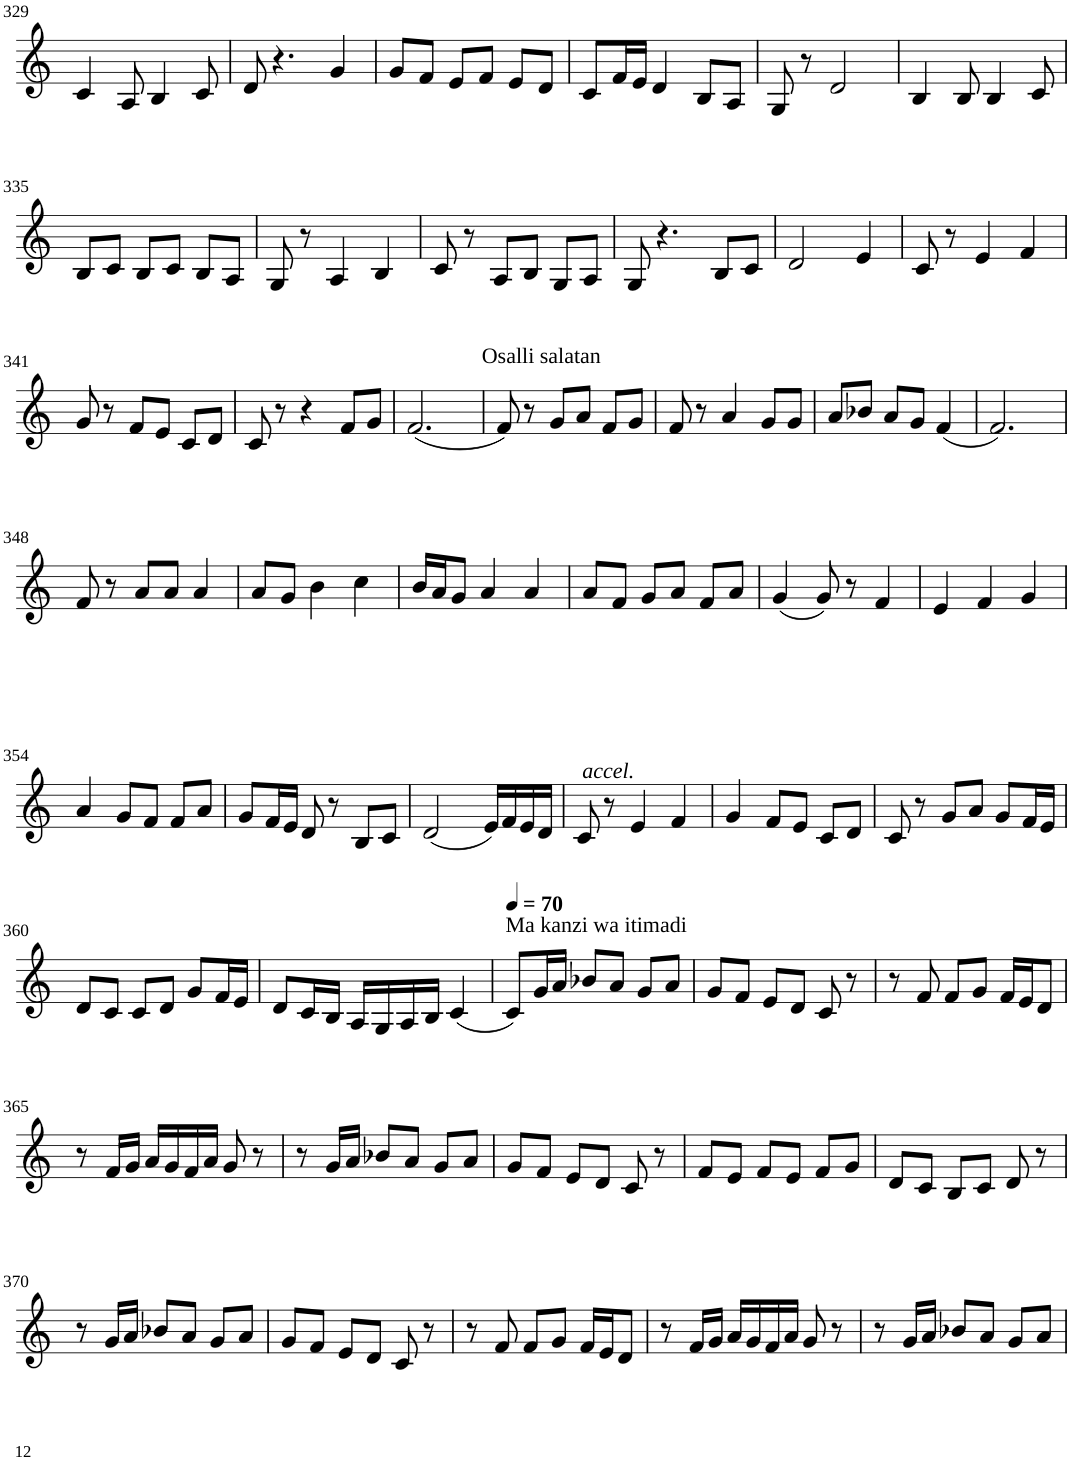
**kern
*part1
*staff1
*I"Violin
!!LO:PB:g=z
*clefG2
*k[]
*M3/4
=329
4c/
8A/
4B/
8c/
=330
8d/
4.r
4g/
=331
8g/L
8f/J
8e/L
8f/J
8e/L
8d/J
=332
8c/L
16f/L
16e/JJ
4d/
8B/L
8A/J
=333
8G/
8r
2d/
=334
4B/
8B/
4B/
8c/
!!LO:LB:g=z
=335
8B/L
8c/J
8B/L
8c/J
8B/L
8A/J
=336
8G/
8r
4A/
4B/
=337
8c/
8r
8A/L
8B/J
8G/L
8A/J
=338
8G/
4.r
8B/L
8c/J
=339
2d/
4e/
=340
8c/
8r
4e/
4f/
!!LO:LB:g=z
=341
8g/
8r
8f/L
8e/J
8c/L
8d/J
=342
8c/
8r
4r
8f/L
8g/J
=343
(2.f/
!LO:TX:a:t=Osalli salatan
=344
8f/)
8r
8g/L
8a/J
8f/L
8g/J
=345
8f/
8r
4a/
8g/L
8g/J
=346
8a/L
8b-X/J
8a/L
8g/J
(4f/
=347
2.f/)
!!LO:LB:g=z
=348
8f/
8r
8a/L
8a/J
4a/
=349
8a/L
8g/J
4b\
4cc\
=350
16b/LL
16a/J
8g/J
4a/
4a/
=351
!LO:TX:b:i:t=accel.
8a/L
8f/J
8g/L
8a/J
8f/L
8a/J
=352
(4g/
8g/)
8r
4f/
=353
4e/
4f/
4g/
!!LO:LB:g=z
=354
4a/
8g/L
8f/J
8f/L
8a/J
=355
8g/L
16f/L
16e/JJ
8d/
8r
8B/L
8c/J
=356
(2d/
16e/LL)
16f/
16e/
16d/JJ
=357
8c/
8r
4e/
4f/
=358
4g/
8f/L
8e/J
8c/L
8d/J
=359
8c/
8r
8g/L
8a/J
8g/L
16f/L
16e/JJ
!!LO:LB:g=z
=360
8d/L
8c/J
8c/L
8d/J
8g/L
16f/L
16e/JJ
=361
8d/L
16c/L
16B/JJ
16A/LL
16G/
16A/
16B/JJ
(4c/
=362
*MM70
!LO:TX:a:t=Ma kanzi wa itimadi
8c/L)
16g/L
16a/JJ
8b-X/L
8a/J
8g/L
8a/J
=363
8g/L
8f/J
8e/L
8d/J
8c/
8r
=364
8r
8f/
8f/L
8g/J
16f/LL
16e/J
8d/J
!!LO:LB:g=z
=365
8r
16f/LL
16g/JJ
16a/LL
16g/
16f/
16a/JJ
8g/
8r
=366
8r
16g/LL
16a/JJ
8b-X/L
8a/J
8g/L
8a/J
=367
8g/L
8f/J
8e/L
8d/J
8c/
8r
=368
8f/L
8e/J
8f/L
8e/J
8f/L
8g/J
=369
8d/L
8c/J
8B/L
8c/J
8d/
8r
!!LO:LB:g=z
=370
8r
16g/LL
16a/JJ
8b-X/L
8a/J
8g/L
8a/J
=371
8g/L
8f/J
8e/L
8d/J
8c/
8r
=372
8r
8f/
8f/L
8g/J
16f/LL
16e/J
8d/J
=373
8r
16f/LL
16g/JJ
16a/LL
16g/
16f/
16a/JJ
8g/
8r
=374
8r
16g/LL
16a/JJ
8b-X/L
8a/J
8g/L
8a/J
=
*-
